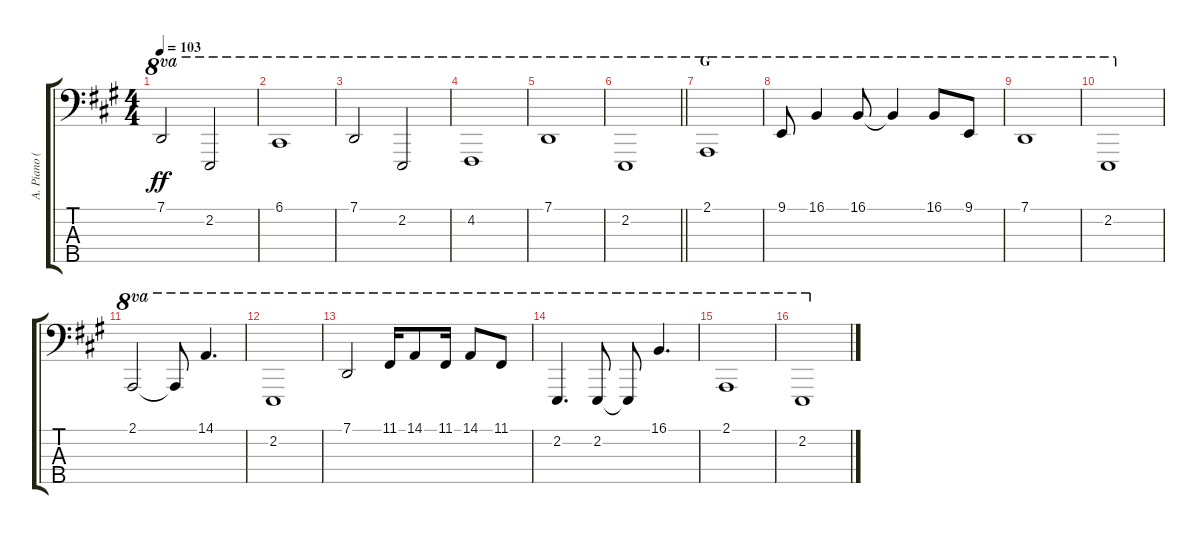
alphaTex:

\track ("A. Piano (Left Hand)" "A. Piano (") {instrument acousticgrandpiano}
\staff {score tabs}
\tuning (G2 D2 A1 E1 B0) {hide}
\ts (4 4)
\tempo 103
\clef f4
\ks a
7.1.2{ot 8va dy ff} 2.2.2{ot 8va} |
6.1.1{ot 8va} |
7.1.2{ot 8va} 2.2.2{ot 8va} |
4.2.1{ot 8va} |
7.1.1{ot 8va} |
\barLineRight lightlight
2.2.1{ot 8va} |
\section ("" "G")
2.1.1{ot 8va} |
9.1.8{ot 8va} 16.1.4{ot 8va} 16.1.8{ot 8va} 16.1{t}.4{ot 8va} 16.1.8{ot 8va} 9.1.8{ot 8va} |
7.1.1{ot 8va} |
2.2.1{ot 8va} |
2.1.2{ot 8va} 2.1{t}.8{ot 8va} 14.1.4{d ot 8va} |
2.2.1{ot 8va} |
7.1.2{ot 8va} 11.1.16{ot 8va} 14.1.8{ot 8va} 11.1.16{ot 8va} 14.1.8{ot 8va} 11.1.8{ot 8va} |
2.2.4{d ot 8va} 2.2.8{ot 8va} 2.2{t}.8{ot 8va} 16.1.4{d ot 8va} |
2.1.1{ot 8va} |
2.2.1{ot 8va}
